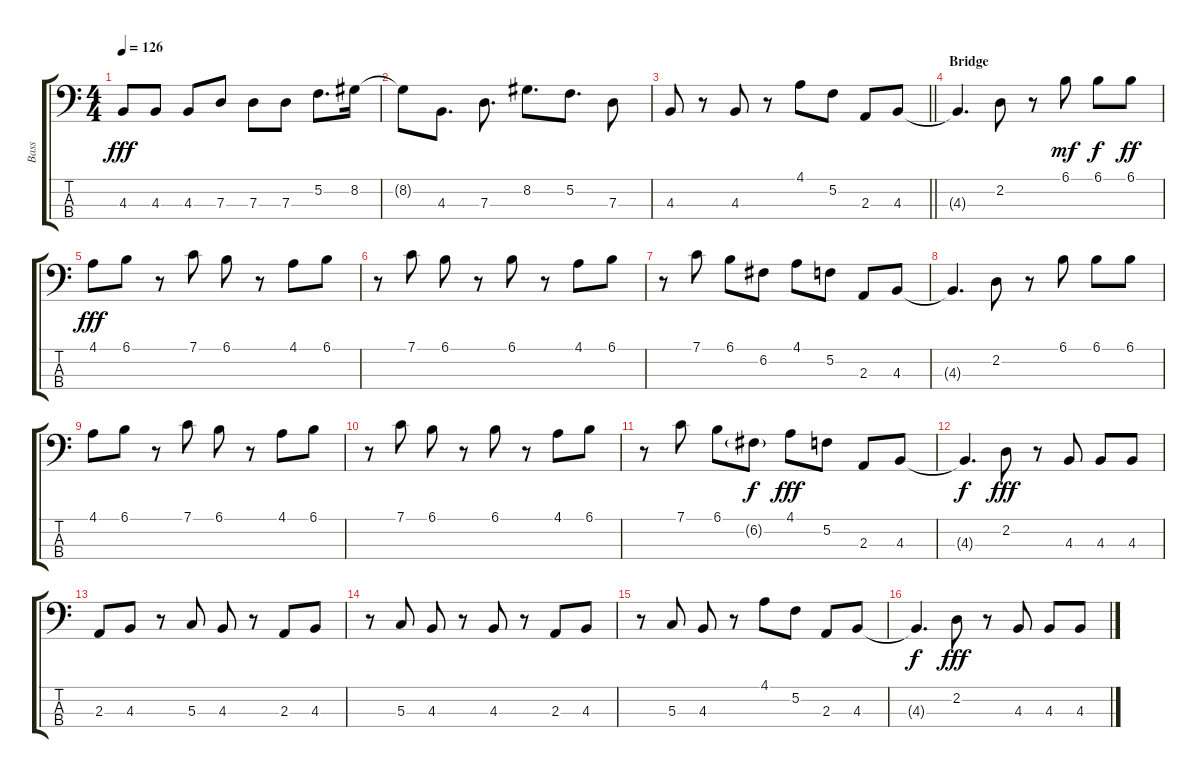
\track ("Bass" "Bass") {instrument electricbasspick}
\staff {score tabs}
\tuning (F2 C2 G1 D1) {hide}
\ts (4 4)
\tempo 126
\clef f4
\ks c
4.3.8{dy fff} 4.3.8 4.3.8 7.3.8 7.3.8 7.3.8 5.2.8{d} 8.2.16 |
8.2{t}.8 4.3.8{d} 7.3.8{d} 8.2.8{d} 5.2.8{d} 7.3.8 |
\barLineRight lightlight
4.3.8 r.8 4.3.8 r.8 4.1.8 5.2.8 2.3.8 4.3.8 |
\section ("" "Bridge")
4.3{t}.4{d} 2.2.8 r.8 6.1.8{dy mf} 6.1.8{dy f} 6.1.8{dy ff} |
4.1.8{dy fff} 6.1.8 r.8 7.1.8 6.1.8 r.8 4.1.8 6.1.8 |
r.8 7.1.8 6.1.8 r.8 6.1.8 r.8 4.1.8 6.1.8 |
r.8 7.1.8 6.1.8 6.2.8 4.1.8 5.2.8 2.3.8 4.3.8 |
4.3{t}.4{d} 2.2.8 r.8 6.1.8 6.1.8 6.1.8 |
4.1.8 6.1.8 r.8 7.1.8 6.1.8 r.8 4.1.8 6.1.8 |
r.8 7.1.8 6.1.8 r.8 6.1.8 r.8 4.1.8 6.1.8 |
r.8 7.1.8 6.1.8 6.2{g}.8{dy f} 4.1.8{dy fff} 5.2.8 2.3.8 4.3.8 |
4.3{t}.4{d dy f} 2.2.8{dy fff} r.8 4.3.8 4.3.8 4.3.8 |
2.3.8 4.3.8 r.8 5.3.8 4.3.8 r.8 2.3.8 4.3.8 |
r.8 5.3.8 4.3.8 r.8 4.3.8 r.8 2.3.8 4.3.8 |
r.8 5.3.8 4.3.8 r.8 4.1.8 5.2.8 2.3.8 4.3.8 |
4.3{t}.4{d dy f} 2.2.8{dy fff} r.8 4.3.8 4.3.8 4.3.8
